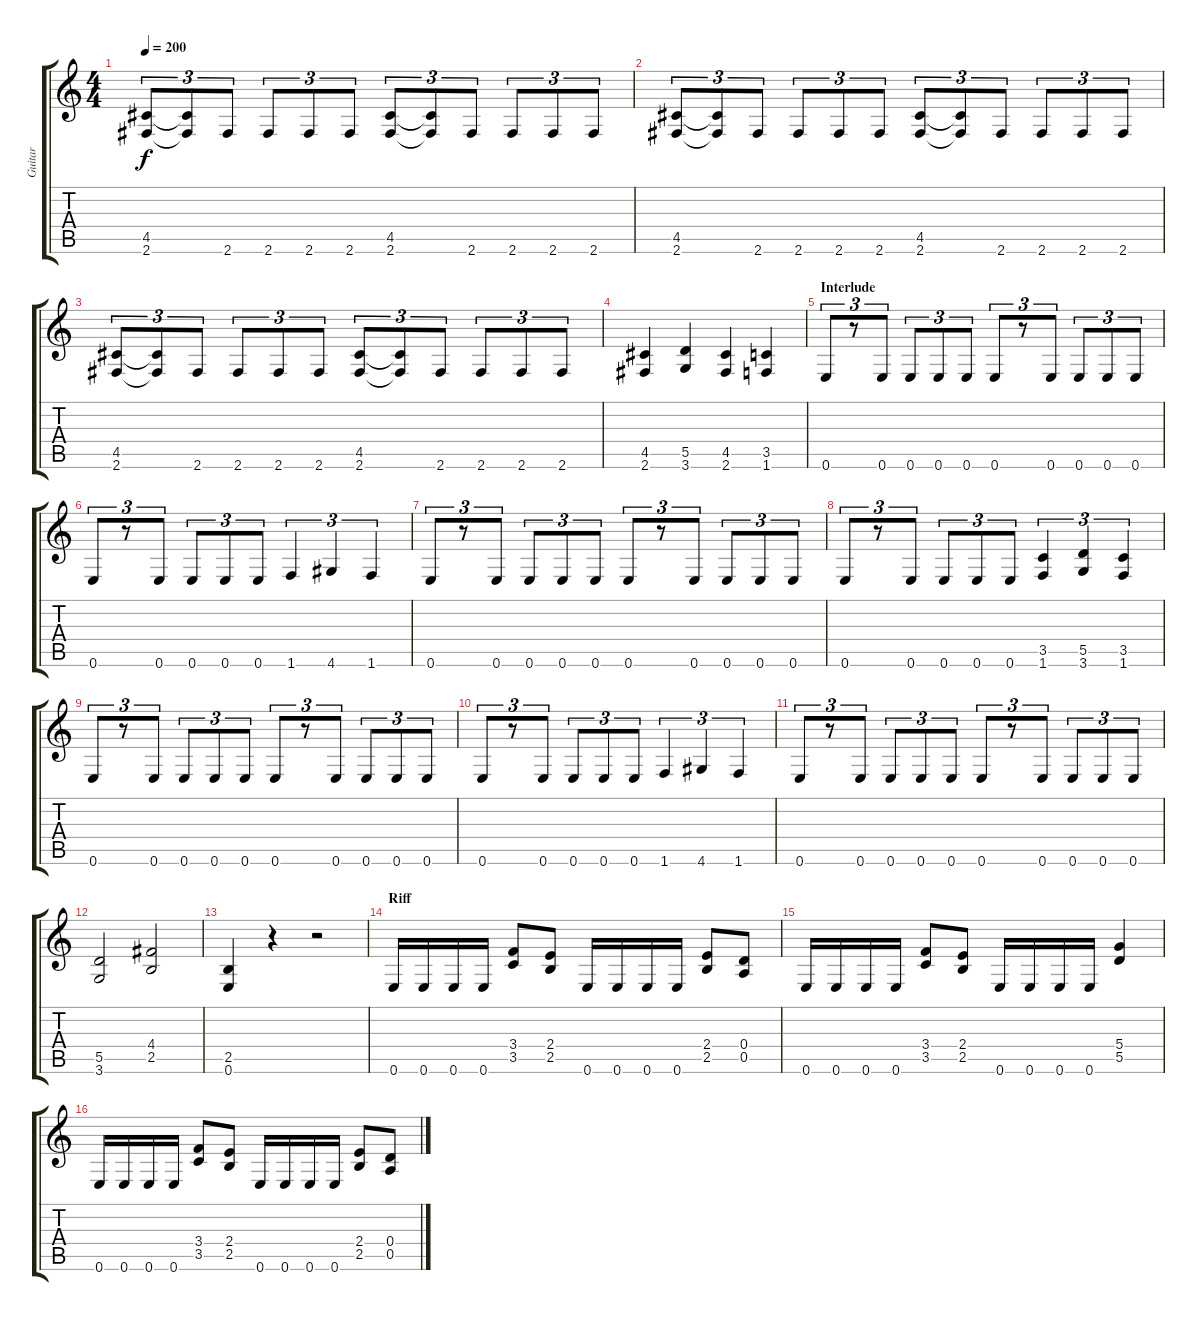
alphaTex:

\track ("Guitar" "Guitar") {instrument distortionguitar}
\staff {score tabs}
\tuning (E4 B3 G3 D3 A2 E2) {hide}
\ts (4 4)
\tempo 200
\clef g2
\ks c
(4.5 2.6).8{tu (3 2) dy f} (4.5{t} 2.6{t}).8{tu (3 2)} 2.6.8{tu (3 2)} 2.6.8{tu (3 2)} 2.6.8{tu (3 2)} 2.6.8{tu (3 2)} (4.5 2.6).8{tu (3 2)} (4.5{t} 2.6{t}).8{tu (3 2)} 2.6.8{tu (3 2)} 2.6.8{tu (3 2)} 2.6.8{tu (3 2)} 2.6.8{tu (3 2)} |
(4.5 2.6).8{tu (3 2)} (4.5{t} 2.6{t}).8{tu (3 2)} 2.6.8{tu (3 2)} 2.6.8{tu (3 2)} 2.6.8{tu (3 2)} 2.6.8{tu (3 2)} (4.5 2.6).8{tu (3 2)} (4.5{t} 2.6{t}).8{tu (3 2)} 2.6.8{tu (3 2)} 2.6.8{tu (3 2)} 2.6.8{tu (3 2)} 2.6.8{tu (3 2)} |
(4.5 2.6).8{tu (3 2)} (4.5{t} 2.6{t}).8{tu (3 2)} 2.6.8{tu (3 2)} 2.6.8{tu (3 2)} 2.6.8{tu (3 2)} 2.6.8{tu (3 2)} (4.5 2.6).8{tu (3 2)} (4.5{t} 2.6{t}).8{tu (3 2)} 2.6.8{tu (3 2)} 2.6.8{tu (3 2)} 2.6.8{tu (3 2)} 2.6.8{tu (3 2)} |
(4.5 2.6).4 (5.5 3.6).4 (4.5 2.6).4 (3.5 1.6).4 |
\section ("" "Interlude")
0.6.8{tu (3 2)} r.8{tu (3 2)} 0.6.8{tu (3 2)} 0.6.8{tu (3 2)} 0.6.8{tu (3 2)} 0.6.8{tu (3 2)} 0.6.8{tu (3 2)} r.8{tu (3 2)} 0.6.8{tu (3 2)} 0.6.8{tu (3 2)} 0.6.8{tu (3 2)} 0.6.8{tu (3 2)} |
0.6.8{tu (3 2)} r.8{tu (3 2)} 0.6.8{tu (3 2)} 0.6.8{tu (3 2)} 0.6.8{tu (3 2)} 0.6.8{tu (3 2)} 1.6.4{tu (3 2)} 4.6.4{tu (3 2)} 1.6.4{tu (3 2)} |
0.6.8{tu (3 2)} r.8{tu (3 2)} 0.6.8{tu (3 2)} 0.6.8{tu (3 2)} 0.6.8{tu (3 2)} 0.6.8{tu (3 2)} 0.6.8{tu (3 2)} r.8{tu (3 2)} 0.6.8{tu (3 2)} 0.6.8{tu (3 2)} 0.6.8{tu (3 2)} 0.6.8{tu (3 2)} |
0.6.8{tu (3 2)} r.8{tu (3 2)} 0.6.8{tu (3 2)} 0.6.8{tu (3 2)} 0.6.8{tu (3 2)} 0.6.8{tu (3 2)} (3.5 1.6).4{tu (3 2)} (5.5 3.6).4{tu (3 2)} (3.5 1.6).4{tu (3 2)} |
0.6.8{tu (3 2)} r.8{tu (3 2)} 0.6.8{tu (3 2)} 0.6.8{tu (3 2)} 0.6.8{tu (3 2)} 0.6.8{tu (3 2)} 0.6.8{tu (3 2)} r.8{tu (3 2)} 0.6.8{tu (3 2)} 0.6.8{tu (3 2)} 0.6.8{tu (3 2)} 0.6.8{tu (3 2)} |
0.6.8{tu (3 2)} r.8{tu (3 2)} 0.6.8{tu (3 2)} 0.6.8{tu (3 2)} 0.6.8{tu (3 2)} 0.6.8{tu (3 2)} 1.6.4{tu (3 2)} 4.6.4{tu (3 2)} 1.6.4{tu (3 2)} |
0.6.8{tu (3 2)} r.8{tu (3 2)} 0.6.8{tu (3 2)} 0.6.8{tu (3 2)} 0.6.8{tu (3 2)} 0.6.8{tu (3 2)} 0.6.8{tu (3 2)} r.8{tu (3 2)} 0.6.8{tu (3 2)} 0.6.8{tu (3 2)} 0.6.8{tu (3 2)} 0.6.8{tu (3 2)} |
(5.5 3.6).2 (4.4 2.5).2 |
(2.5 0.6).4 r.4 r.2 |
\section ("" "Riff")
0.6.16 0.6.16 0.6.16 0.6.16 (3.4 3.5).8 (2.4 2.5).8 0.6.16 0.6.16 0.6.16 0.6.16 (2.4 2.5).8 (0.4 0.5).8 |
0.6.16 0.6.16 0.6.16 0.6.16 (3.4 3.5).8 (2.4 2.5).8 0.6.16 0.6.16 0.6.16 0.6.16 (5.4 5.5).4 |
0.6.16 0.6.16 0.6.16 0.6.16 (3.4 3.5).8 (2.4 2.5).8 0.6.16 0.6.16 0.6.16 0.6.16 (2.4 2.5).8 (0.4 0.5).8
